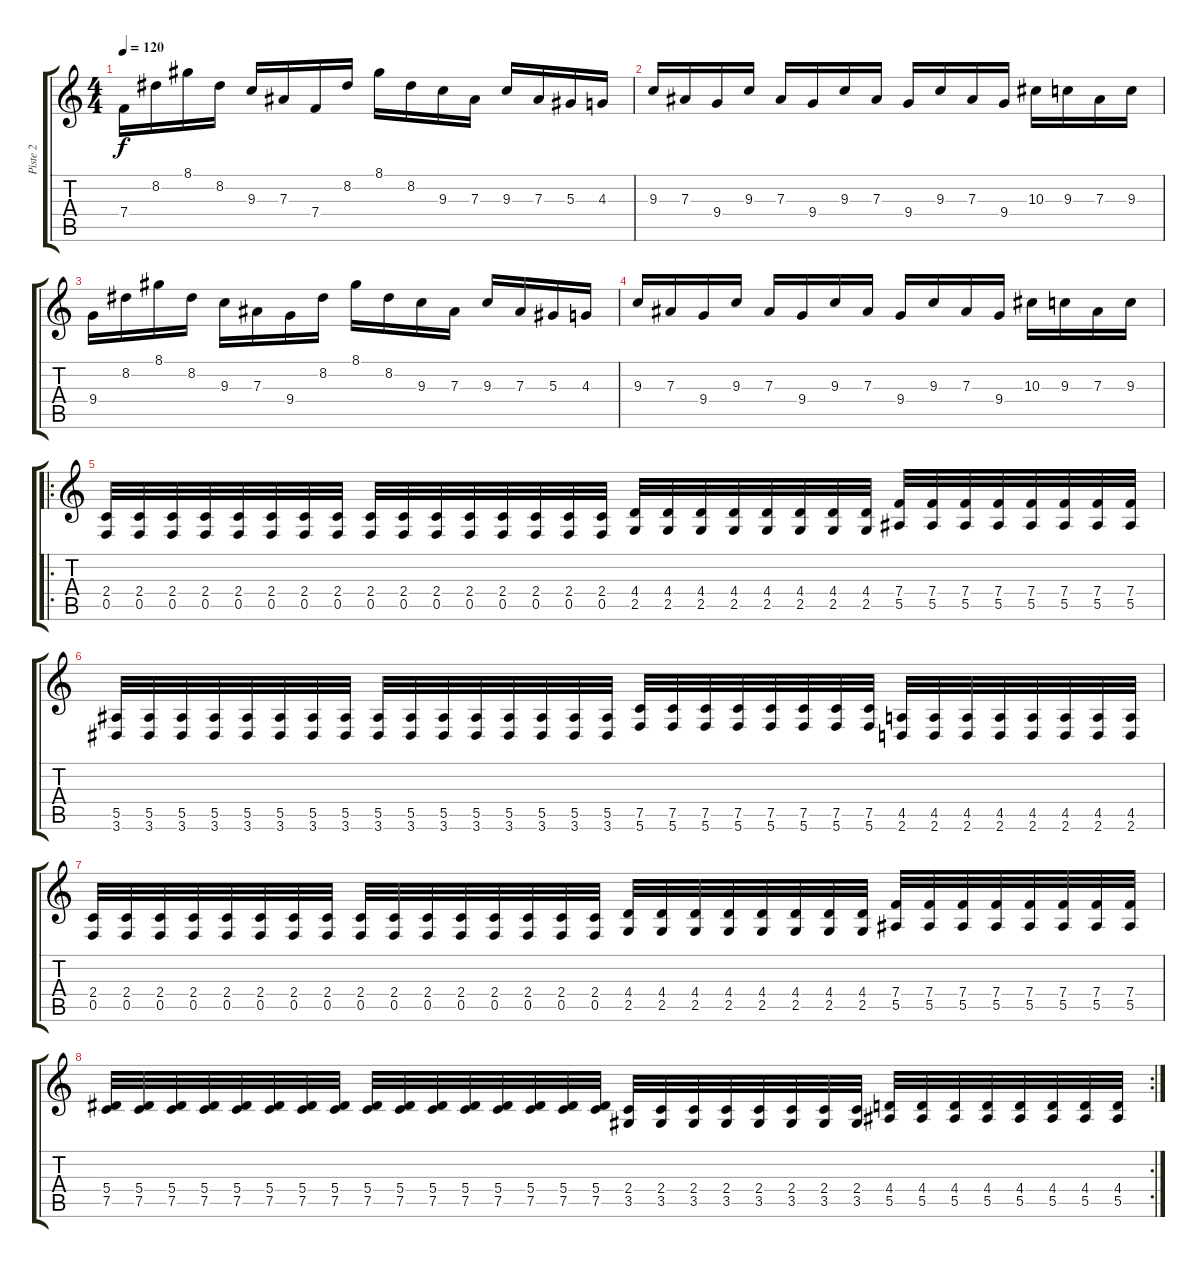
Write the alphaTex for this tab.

\track ("Piste 2" "Piste 2") {instrument distortionguitar}
\staff {score tabs}
\tuning (C4 G3 Eb3 Bb2 F2 C2) {hide}
\ts (4 4)
\tempo 120
\clef g2
\ks c
7.4.16{dy f} 8.2.16 8.1.16 8.2.16 9.3.16 7.3.16 7.4.16 8.2.16 8.1.16 8.2.16 9.3.16 7.3.16 9.3.16 7.3.16 5.3.16 4.3.16 |
9.3.16 7.3.16 9.4.16 9.3.16 7.3.16 9.4.16 9.3.16 7.3.16 9.4.16 9.3.16 7.3.16 9.4.16 10.3.16 9.3.16 7.3.16 9.3.16 |
9.4.16 8.2.16 8.1.16 8.2.16 9.3.16 7.3.16 9.4.16 8.2.16 8.1.16 8.2.16 9.3.16 7.3.16 9.3.16 7.3.16 5.3.16 4.3.16 |
9.3.16 7.3.16 9.4.16 9.3.16 7.3.16 9.4.16 9.3.16 7.3.16 9.4.16 9.3.16 7.3.16 9.4.16 10.3.16 9.3.16 7.3.16 9.3.16 |
\ro
(2.4 0.5).32{instrument distortionguitar} (2.4 0.5).32 (2.4 0.5).32 (2.4 0.5).32 (2.4 0.5).32 (2.4 0.5).32 (2.4 0.5).32 (2.4 0.5).32 (2.4 0.5).32 (2.4 0.5).32 (2.4 0.5).32 (2.4 0.5).32 (2.4 0.5).32 (2.4 0.5).32 (2.4 0.5).32 (2.4 0.5).32 (4.4 2.5).32 (4.4 2.5).32 (4.4 2.5).32 (4.4 2.5).32 (4.4 2.5).32 (4.4 2.5).32 (4.4 2.5).32 (4.4 2.5).32 (7.4 5.5).32 (7.4 5.5).32 (7.4 5.5).32 (7.4 5.5).32 (7.4 5.5).32 (7.4 5.5).32 (7.4 5.5).32 (7.4 5.5).32 |
(5.5 3.6).32 (5.5 3.6).32 (5.5 3.6).32 (5.5 3.6).32 (5.5 3.6).32 (5.5 3.6).32 (5.5 3.6).32 (5.5 3.6).32 (5.5 3.6).32 (5.5 3.6).32 (5.5 3.6).32 (5.5 3.6).32 (5.5 3.6).32 (5.5 3.6).32 (5.5 3.6).32 (5.5 3.6).32 (7.5 5.6).32 (7.5 5.6).32 (7.5 5.6).32 (7.5 5.6).32 (7.5 5.6).32 (7.5 5.6).32 (7.5 5.6).32 (7.5 5.6).32 (4.5 2.6).32 (4.5 2.6).32 (4.5 2.6).32 (4.5 2.6).32 (4.5 2.6).32 (4.5 2.6).32 (4.5 2.6).32 (4.5 2.6).32 |
(2.4 0.5).32 (2.4 0.5).32 (2.4 0.5).32 (2.4 0.5).32 (2.4 0.5).32 (2.4 0.5).32 (2.4 0.5).32 (2.4 0.5).32 (2.4 0.5).32 (2.4 0.5).32 (2.4 0.5).32 (2.4 0.5).32 (2.4 0.5).32 (2.4 0.5).32 (2.4 0.5).32 (2.4 0.5).32 (4.4 2.5).32 (4.4 2.5).32 (4.4 2.5).32 (4.4 2.5).32 (4.4 2.5).32 (4.4 2.5).32 (4.4 2.5).32 (4.4 2.5).32 (7.4 5.5).32 (7.4 5.5).32 (7.4 5.5).32 (7.4 5.5).32 (7.4 5.5).32 (7.4 5.5).32 (7.4 5.5).32 (7.4 5.5).32 |
\rc 2
(5.4 7.5).32 (5.4 7.5).32 (5.4 7.5).32 (5.4 7.5).32 (5.4 7.5).32 (5.4 7.5).32 (5.4 7.5).32 (5.4 7.5).32 (5.4 7.5).32 (5.4 7.5).32 (5.4 7.5).32 (5.4 7.5).32 (5.4 7.5).32 (5.4 7.5).32 (5.4 7.5).32 (5.4 7.5).32 (2.4 3.5).32 (2.4 3.5).32 (2.4 3.5).32 (2.4 3.5).32 (2.4 3.5).32 (2.4 3.5).32 (2.4 3.5).32 (2.4 3.5).32 (4.4 5.5).32 (4.4 5.5).32 (4.4 5.5).32 (4.4 5.5).32 (4.4 5.5).32 (4.4 5.5).32 (4.4 5.5).32 (4.4 5.5).32
